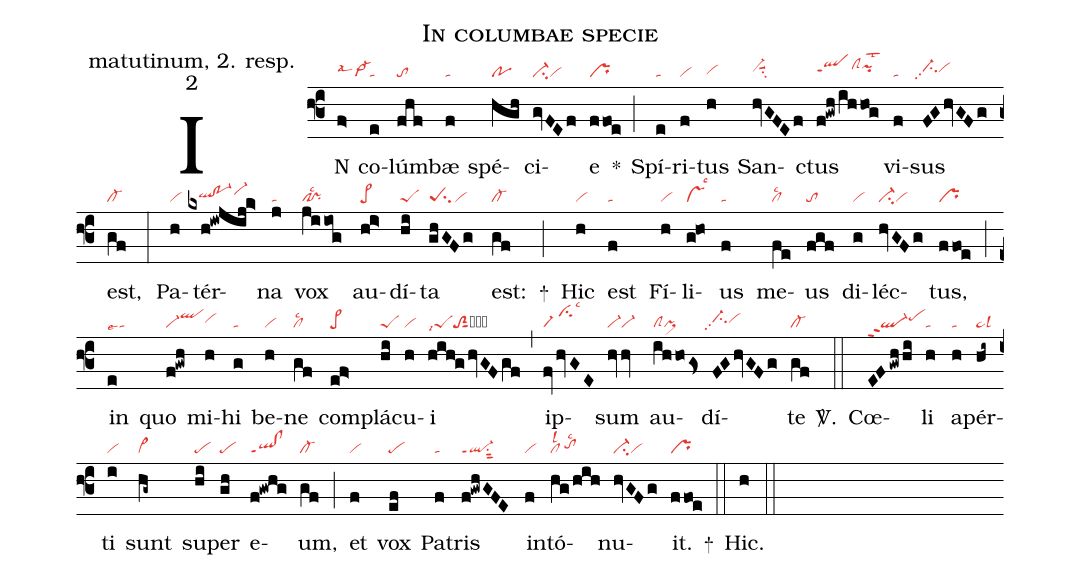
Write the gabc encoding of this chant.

name: In columbae specie;
office-part: matutinum, 2. resp.;
mode: 2;
nabc-lines: 1;
%%
(f3)
IN(f>|vi->lsal4) co(e|ta)lúm(fhf|to)bæ(f|ta) spé(hgh|po)ci(gvFEf|ci-vi)e(ffoe|pr) *(;)
Spí(e|ta)ri(f|vi)tus(h|vihg) San(hvGFEf|vi-hhsuu1su2)ctus(f!gwh/ih/hog|qlhhppt1clShipihilst2) vi(f|ta)sus(FGhvGFg|ci-hhpp2vihh) est,(gf|cl-) (:)
Pa(h|vi)tér(kx!h!iwjij!k>|ql!po-1ppt1vi-hi)na(j|ta) vox(jiiog|cl!prlsc2) au(hi>|pe>)dí(hi|peS)ta(ghGFg|peSsu2vi) est:(gf|cl-) +(;)
Hic(h|vi) est(f|ta) Fí(h|vi)li(g!ho|vslsc3)us(f|ta) me(fe|cllsc2)us(fgf|to) di(g|vi)léc(hvGFg|ci-vi)tus,(ffoe|pr) (;)
in(e|talse7) quo(f!gwh|vi-qlhj) mi(h|vihh)hi(g|ta) be(h|vi)ne(gf|cllsc2) com(ef>|pe>)plá(hi|peS)cu(h|vi)i(hih!g/hvGF/gf|peSlsi7toS2sut1hhci-hhcl-hh) (,)
ip(fv/hvG/E|vi-!cilsc3)sum(hvhv|vi-vi-) au(ihhogs<|clSpi>)dí(FGhvGFg|ci-hhpp2vihh)te(gf|cl-) <sp>V/</sp>.(::)
Cœ(EF/gwh/hi|ql-ppt2pehi)li(h|ta) a(h|ta)pér(hi~|ta>lsl3)ti(i|vi) sunt(hg~|vi>) su(hi|pe)per(gh|pe) e(f!gwhg|ql!clppt1)um,(gf|cl-) (;)
et(f|vi) vox(ef|pe) Pa(f|ta)tris(f!gwhGFE|ql-ppt1su1sut2) in(f|vi)tó(hg/hih|cllsl2/tohhlsc2)nu(hvGFg|ci-vi)it.(ffoe|pr) +(::) Hic.(h) (::)
